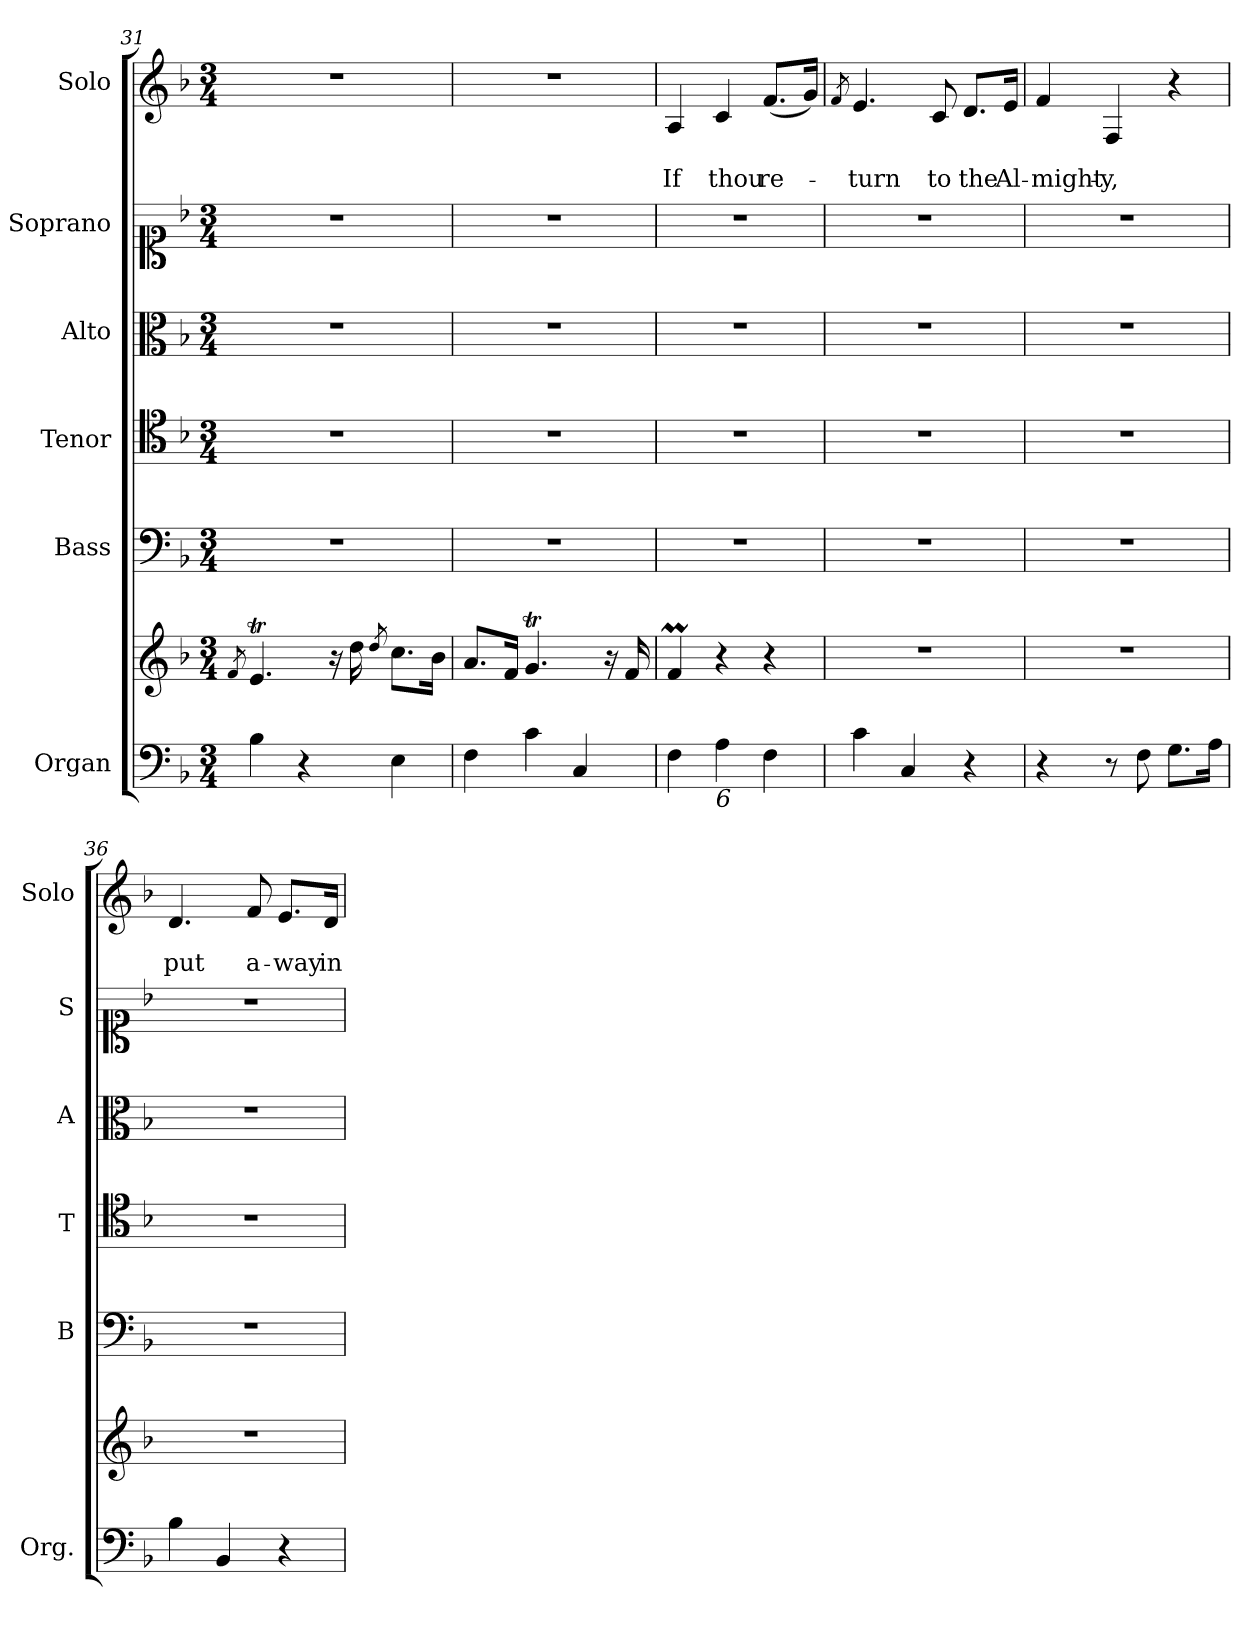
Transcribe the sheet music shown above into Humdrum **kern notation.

**kern	**kern	**kern	**kern	**kern	**kern	**kern	**text	**text
*part6	*part6	*part5	*part4	*part3	*part2	*part1	*part1	*part1
*staff7	*staff6	*staff5	*staff4	*staff3	*staff2	*staff1	*staff1	*staff1
*I"Organ	*	*I"Bass	*I"Tenor	*I"Alto	*I"Soprano	*I"Solo	*	*
*I'Org.	*	*I'B	*I'T	*I'A	*I'S	*I'Solo	*	*
*clefF4	*clefG2	*clefF4	*clefC4	*clefC3	*clefC1	*clefG2	*	*
*k[b-]	*k[b-]	*k[b-]	*k[b-]	*k[b-]	*k[b-]	*k[b-]	*	*
*F:	*F:	*F:	*F:	*F:	*F:	*F:	*	*
*M3/4	*M3/4	*M3/4	*M3/4	*M3/4	*M3/4	*M3/4	*	*
=31	=31	=31	=31	=31	=31	=31	=31	=31
.	8qf/	.	.	.	.	.	.	.
4B-\	4.et/	2.r	2.r	2.r	2.r	2.r	.	.
4r	.	.	.	.	.	.	.	.
.	16r	.	.	.	.	.	.	.
.	16dd\	.	.	.	.	.	.	.
.	8qdd/	.	.	.	.	.	.	.
4E\	8.cc\L	.	.	.	.	.	.	.
.	16b-\Jk	.	.	.	.	.	.	.
=32	=32	=32	=32	=32	=32	=32	=32	=32
4F\	8.a/L	2.r	2.r	2.r	2.r	2.r	.	.
.	16f/Jk	.	.	.	.	.	.	.
4c\	4.gT/	.	.	.	.	.	.	.
4C/	.	.	.	.	.	.	.	.
.	16r	.	.	.	.	.	.	.
.	16f/	.	.	.	.	.	.	.
=33	=33	=33	=33	=33	=33	=33	=33	=33
!	!	!	!	!	!	!	!	!LO:LY:b
4F\	4fM/	2.r	2.r	2.r	2.r	4A/	.	If
!LO:TX:b:i:t=6	!	!	!	!	!	!	!	!
!	!	!	!	!	!	!	!	!LO:LY:b
4A\	4r	.	.	.	.	4c/	.	thou
!	!	!	!	!	!	!	!	!LO:LY:b
4F\	4r	.	.	.	.	(<8.f/L	.	re-
.	.	.	.	.	.	16g/Jk)	.	.
=34	=34	=34	=34	=34	=34	=34	=34	=34
.	.	.	.	.	.	8qf/	.	.
!	!	!	!	!	!	!	!	!LO:LY:b
4c\	2.r	2.r	2.r	2.r	2.r	4.e/	.	-turn
4C/	.	.	.	.	.	.	.	.
!	!	!	!	!	!	!	!	!LO:LY:b
.	.	.	.	.	.	8c/	.	to
!	!	!	!	!	!	!	!	!LO:LY:b
4r	.	.	.	.	.	8.d/L	.	the
!	!	!	!	!	!	!	!	!LO:LY:b
.	.	.	.	.	.	16e/Jk	.	Al-
=35	=35	=35	=35	=35	=35	=35	=35	=35
!	!	!	!	!	!	!	!	!LO:LY:b
4r	2.r	2.r	2.r	2.r	2.r	4f/	.	-might-
!	!	!	!	!	!	!	!	!LO:LY:b
8r	.	.	.	.	.	4F/	.	-y,
8F\	.	.	.	.	.	.	.	.
8.G\L	.	.	.	.	.	4r	.	.
16A\Jk	.	.	.	.	.	.	.	.
!!LO:PB:g=z
=36	=36	=36	=36	=36	=36	=36	=36	=36
!	!	!	!	!	!	!	!	!LO:LY:b
4B-\	2.r	2.r	2.r	2.r	2.r	4.d/	.	put
4BB-/	.	.	.	.	.	.	.	.
!	!	!	!	!	!	!	!	!LO:LY:b
.	.	.	.	.	.	8f/	.	a-
!	!	!	!	!	!	!	!	!LO:LY:b
4r	.	.	.	.	.	8.e/L	.	-way
!	!	!	!	!	!	!	!	!LO:LY:b
.	.	.	.	.	.	16d/Jk	.	in-
=	=	=	=	=	=	=	=	=
*-	*-	*-	*-	*-	*-	*-	*-	*-
